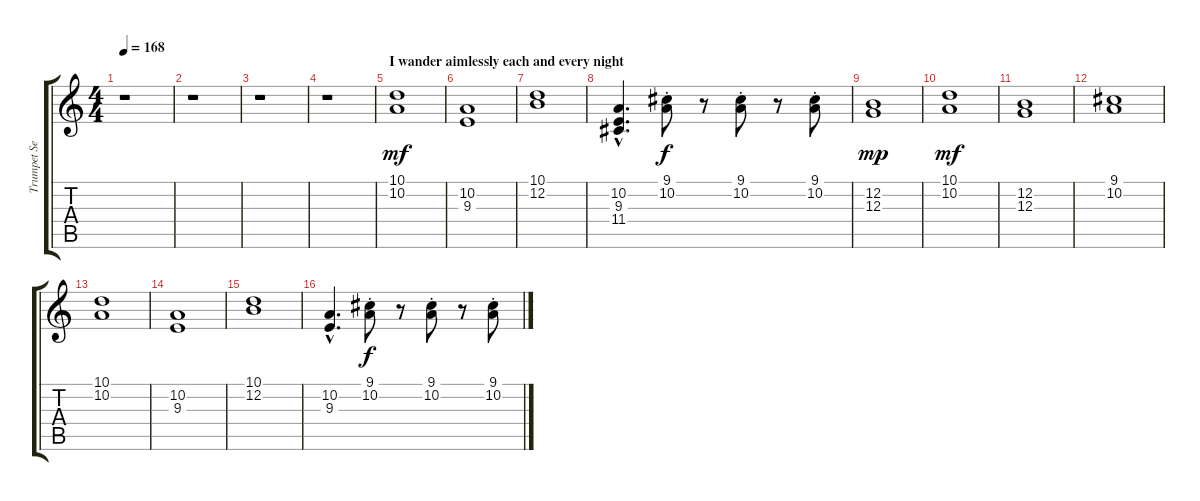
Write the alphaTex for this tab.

\track ("Trumpet Section" "Trumpet Se") {instrument trombone}
\staff {score tabs}
\tuning (E4 B3 G3 D3 A2 E2) {hide}
\ts (4 4)
\tempo 168
\clef g2
\ks c
r.1{dy mf} |
r.1 |
r.1 |
r.1 |
\section ("" "I wander aimlessly each and every night")
(10.1 10.2).1 |
(10.2 9.3).1 |
(10.1 12.2).1 |
(10.2{hac} 9.3{hac} 11.4{hac}).4{d} (9.1{st} 10.2{st}).8{dy f} r.8 (9.1{st} 10.2{st}).8 r.8 (9.1{st} 10.2{st}).8 |
(12.2 12.3).1{dy mp} |
(10.1 10.2).1{dy mf} |
(12.2 12.3).1 |
(9.1 10.2).1 |
(10.1 10.2).1 |
(10.2 9.3).1 |
(10.1 12.2).1 |
(10.2{hac} 9.3{hac}).4{d} (9.1{st} 10.2{st}).8{dy f} r.8 (9.1{st} 10.2{st}).8 r.8 (9.1{st} 10.2{st}).8
